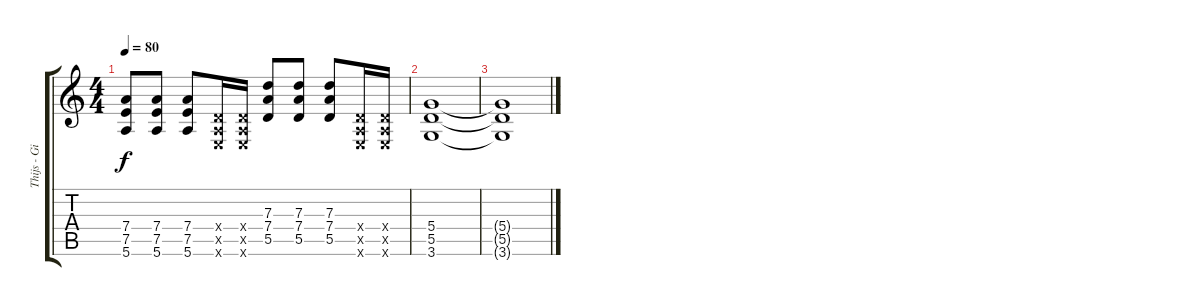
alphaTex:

\track ("Thijs - Gitaar" "Thijs - Gi") {instrument distortionguitar}
\staff {score tabs}
\tuning (E4 B3 G3 D3 A2 E2) {hide}
\ts (4 4)
\tempo 80
\clef g2
\ks c
(7.4 7.5 5.6).8{dy f} (7.4 7.5 5.6).8 (7.4 7.5 5.6).8 (0.4{x} 0.5{x} 0.6{x}).16 (0.4{x} 0.5{x} 0.6{x}).16 (7.3 7.4 5.5).8 (7.3 7.4 5.5).8 (7.3 7.4 5.5).8 (0.4{x} 0.5{x} 0.6{x}).16 (0.4{x} 0.5{x} 0.6{x}).16 |
(5.4 5.5 3.6).1{volume 16} |
(5.4{t} 5.5{t} 3.6{t}).1
